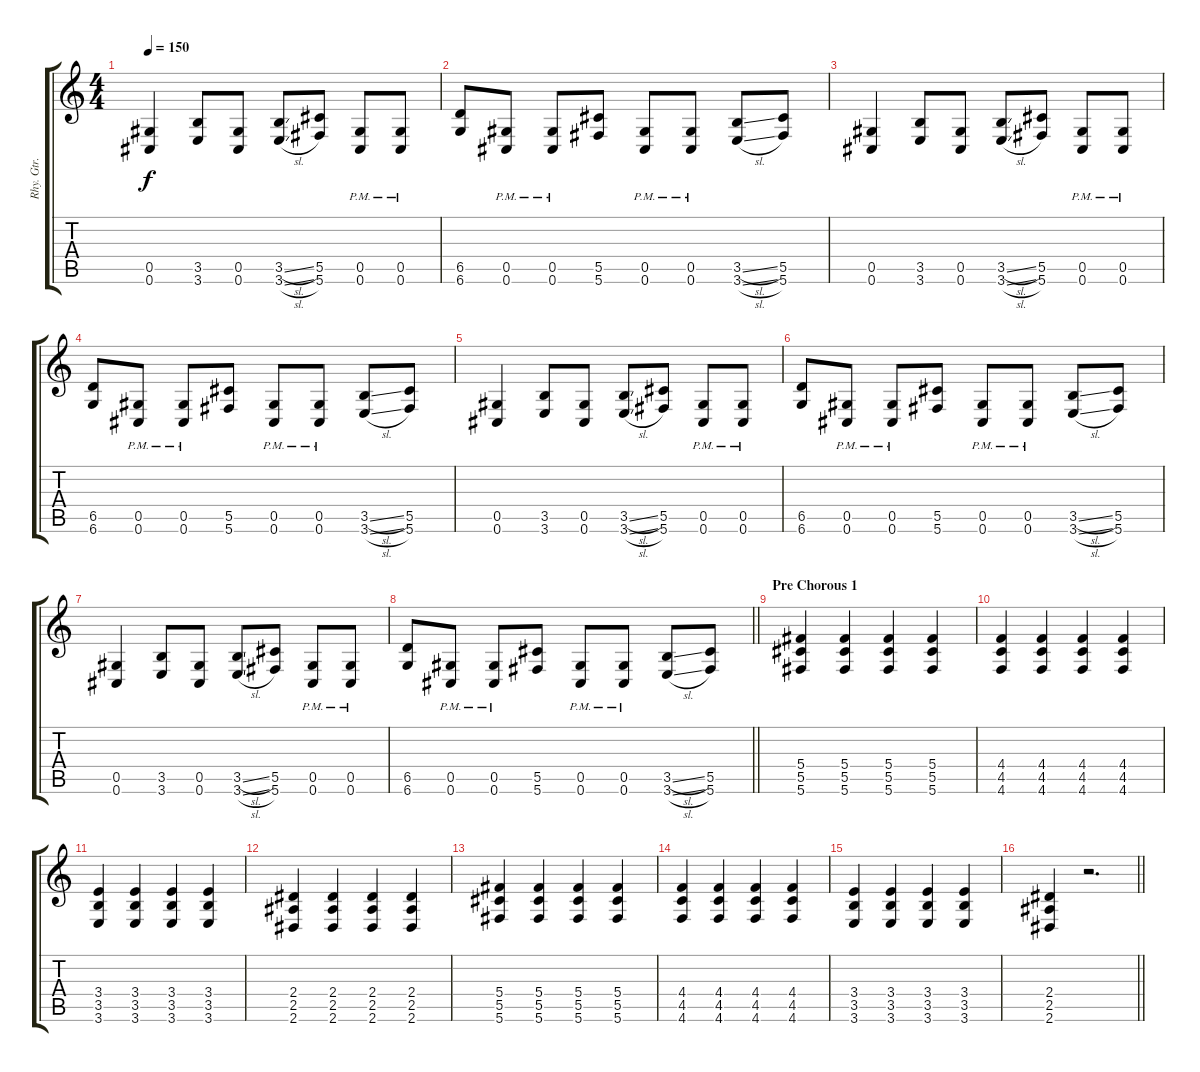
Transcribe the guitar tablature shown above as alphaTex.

\track ("Rhy. Gtr. 1" "Rhy. Gtr. ") {instrument distortionguitar}
\staff {score tabs}
\tuning (Eb4 Bb3 Gb3 Db3 Ab2 Db2) {hide}
\ts (4 4)
\section ("" "")
\tempo 150
\clef g2
\ks c
(0.5 0.6).4{dy f} (3.5 3.6).8 (0.5 0.6).8 (3.5{sl} 3.6{sl}).8 (5.5 5.6).8 (0.5{pm} 0.6{pm}).8 (0.5{pm} 0.6{pm}).8 |
(6.5 6.6).8 (0.5{pm} 0.6{pm}).8 (0.5{pm} 0.6{pm}).8 (5.5 5.6).8 (0.5{pm} 0.6{pm}).8 (0.5{pm} 0.6{pm}).8 (3.5{sl} 3.6{sl}).8 (5.5 5.6).8 |
(0.5 0.6).4 (3.5 3.6).8 (0.5 0.6).8 (3.5{sl} 3.6{sl}).8 (5.5 5.6).8 (0.5{pm} 0.6{pm}).8 (0.5{pm} 0.6{pm}).8 |
(6.5 6.6).8 (0.5{pm} 0.6{pm}).8 (0.5{pm} 0.6{pm}).8 (5.5 5.6).8 (0.5{pm} 0.6{pm}).8 (0.5{pm} 0.6{pm}).8 (3.5{sl} 3.6{sl}).8 (5.5 5.6).8 |
(0.5 0.6).4 (3.5 3.6).8 (0.5 0.6).8 (3.5{sl} 3.6{sl}).8 (5.5 5.6).8 (0.5{pm} 0.6{pm}).8 (0.5{pm} 0.6{pm}).8 |
(6.5 6.6).8 (0.5{pm} 0.6{pm}).8 (0.5{pm} 0.6{pm}).8 (5.5 5.6).8 (0.5{pm} 0.6{pm}).8 (0.5{pm} 0.6{pm}).8 (3.5{sl} 3.6{sl}).8 (5.5 5.6).8 |
(0.5 0.6).4 (3.5 3.6).8 (0.5 0.6).8 (3.5{sl} 3.6{sl}).8 (5.5 5.6).8 (0.5{pm} 0.6{pm}).8 (0.5{pm} 0.6{pm}).8 |
\barLineRight lightlight
(6.5 6.6).8 (0.5{pm} 0.6{pm}).8 (0.5{pm} 0.6{pm}).8 (5.5 5.6).8 (0.5{pm} 0.6{pm}).8 (0.5{pm} 0.6{pm}).8 (3.5{sl} 3.6{sl}).8 (5.5 5.6).8 |
\section ("" "Pre Chorous 1")
(5.4 5.5 5.6).4 (5.4 5.5 5.6).4 (5.4 5.5 5.6).4 (5.4 5.5 5.6).4 |
(4.4 4.5 4.6).4 (4.4 4.5 4.6).4 (4.4 4.5 4.6).4 (4.4 4.5 4.6).4 |
(3.4 3.5 3.6).4 (3.4 3.5 3.6).4 (3.4 3.5 3.6).4 (3.4 3.5 3.6).4 |
(2.4 2.5 2.6).4 (2.4 2.5 2.6).4 (2.4 2.5 2.6).4 (2.4 2.5 2.6).4 |
(5.4 5.5 5.6).4 (5.4 5.5 5.6).4 (5.4 5.5 5.6).4 (5.4 5.5 5.6).4 |
(4.4 4.5 4.6).4 (4.4 4.5 4.6).4 (4.4 4.5 4.6).4 (4.4 4.5 4.6).4 |
(3.4 3.5 3.6).4 (3.4 3.5 3.6).4 (3.4 3.5 3.6).4 (3.4 3.5 3.6).4 |
\barLineRight lightlight
(2.4 2.5 2.6).4 r.2{d}
